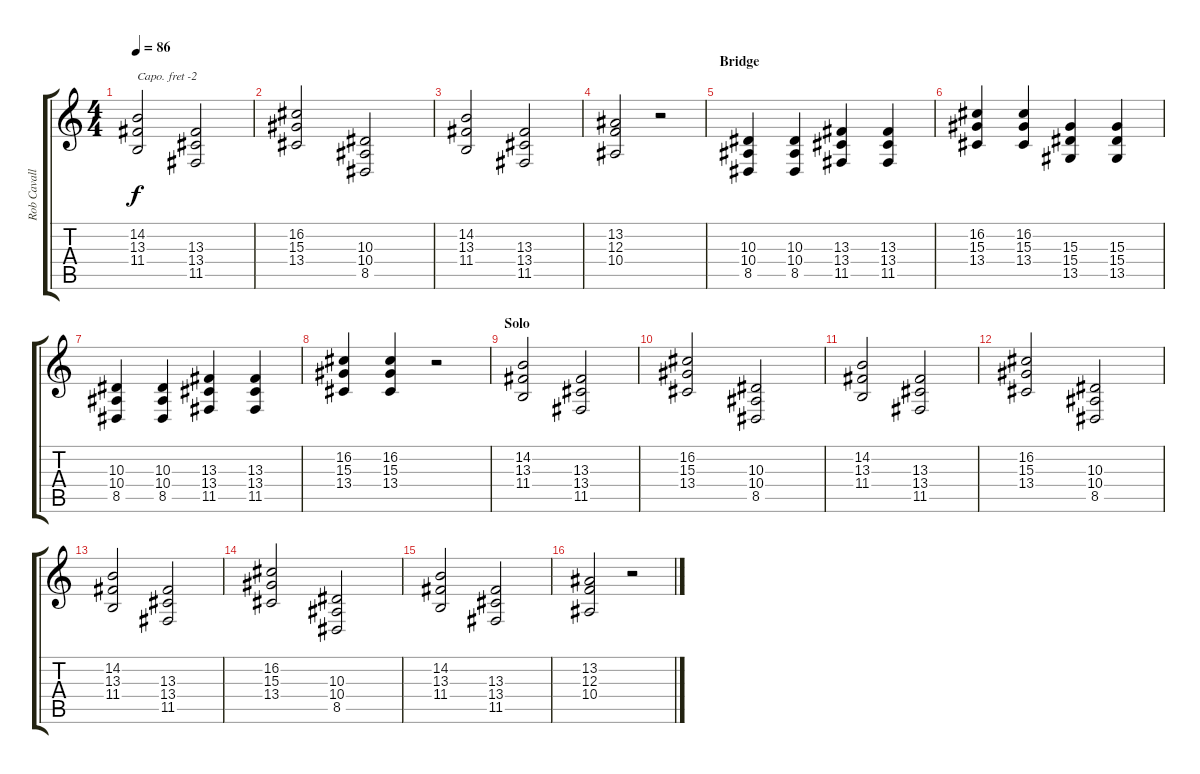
\track ("Rob Cavallo (Piano)" "Rob Cavall") {instrument brightacousticpiano}
\staff {score tabs}
\capo -2
\tuning (E4 B3 G3 D3 A2 E2) {hide}
\ts (4 4)
\tempo 86
\clef g2
\ks c
(14.2 13.3 11.4).2{dy f} (13.3 13.4 11.5).2 |
(16.2 15.3 13.4).2 (10.3 10.4 8.5).2 |
(14.2 13.3 11.4).2 (13.3 13.4 11.5).2 |
(13.2 12.3 10.4).2 r.2 |
\section ("" "Bridge")
(10.3 10.4 8.5).4 (10.3 10.4 8.5).4 (13.3 13.4 11.5).4 (13.3 13.4 11.5).4 |
(16.2 15.3 13.4).4 (16.2 15.3 13.4).4 (15.3 15.4 13.5).4 (15.3 15.4 13.5).4 |
(10.3 10.4 8.5).4 (10.3 10.4 8.5).4 (13.3 13.4 11.5).4 (13.3 13.4 11.5).4 |
(16.2 15.3 13.4).4 (16.2 15.3 13.4).4 r.2 |
\section ("" "Solo")
(14.2 13.3 11.4).2 (13.3 13.4 11.5).2 |
(16.2 15.3 13.4).2 (10.3 10.4 8.5).2 |
(14.2 13.3 11.4).2 (13.3 13.4 11.5).2 |
(16.2 15.3 13.4).2 (10.3 10.4 8.5).2 |
(14.2 13.3 11.4).2 (13.3 13.4 11.5).2 |
(16.2 15.3 13.4).2 (10.3 10.4 8.5).2 |
(14.2 13.3 11.4).2 (13.3 13.4 11.5).2 |
(13.2 12.3 10.4).2 r.2
